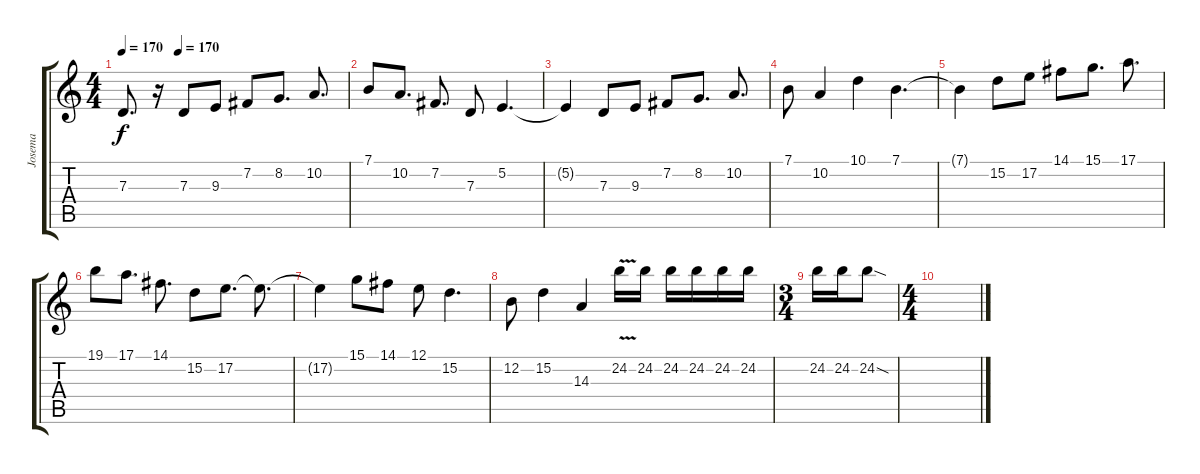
\track ("Josema" "Josema") {instrument flute}
\staff {score tabs}
\tuning (E4 B3 G3 D3 A2 E2) {hide}
\ts (4 4)
\tempo 170
\tempo (170 0.25)
\clef g2
\ks c
7.3{t}.8{d dy f} r.16 7.3.8 9.3.8 7.2.8 8.2.8{d} 10.2.8{d} |
7.1.8 10.2.8{d} 7.2.8{d} 7.3.8 5.2.4{d} |
5.2{t}.4 7.3.8 9.3.8 7.2.8 8.2.8{d} 10.2.8{d} |
7.1.8 10.2.4 10.1.4 7.1.4{d} |
7.1{t}.4 15.2.8 17.2.8 14.1.8 15.1.8{d} 17.1.8{d} |
19.1.8 17.1.8{d} 14.1.8{d} 15.2.8 17.2.8{d} 17.2{t}.8{d} |
17.2{t}.4 15.1.8 14.1.8 12.1.8 15.2.4{d} |
12.2.8 15.2.4 14.3.4 24.2{v}.16 24.2.16 24.2.16 24.2.16 24.2.16 24.2.16 |
\ts (3 4)
24.2.16 24.2.16 24.2{sod}.8 |
\ts (4 4)
